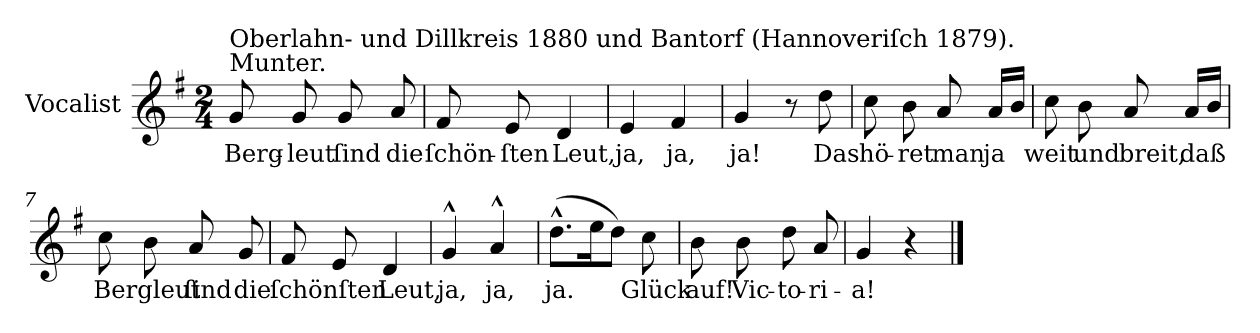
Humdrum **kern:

**kern	**text
*part1	*part1
*staff1	*staff1
*I"Vocalist	*
*k[f#]	*
*G:	*
*M2/4	*
=1	=1
!LO:TX:a:t=Munter.	!
!LO:TX:a:t=Oberlahn- und Dillkreis 1880 und Bantorf (Hannoveriſch 1879).	!
8g	Berg-
8g	-leut
8g	ſind
8a	die
=2	=2
8f#	ſchön-
8e	-ſten
4d	Leut,
=3	=3
4e	ja,
4f#	ja,
=4	=4
4g	ja!
8r	.
8dd	Das
=5	=5
8cc	hö-
8b	-ret
8a	man
16aLL	ja
16bJJ	.
=6	=6
8cc	weit
8b	und
8a	breit,
16aLL	daß
16bJJ	.
=7	=7
8cc	Bergleut
8b	.
8a	ſind
8g	die
=8	=8
8f#	ſchönſten
8e	.
4d	Leut,
=9	=9
4g^^	ja,
4a^^	ja,
=10	=10
(8.dd^^L	ja.
16eeK	.
8ddJ)	.
8cc	Glück
=11	=11
8b	auf!
8b	Vic-
8dd	-to-
8a	-ri-
=12	=12
4g	-a!
4r	.
==	==
*-	*-
